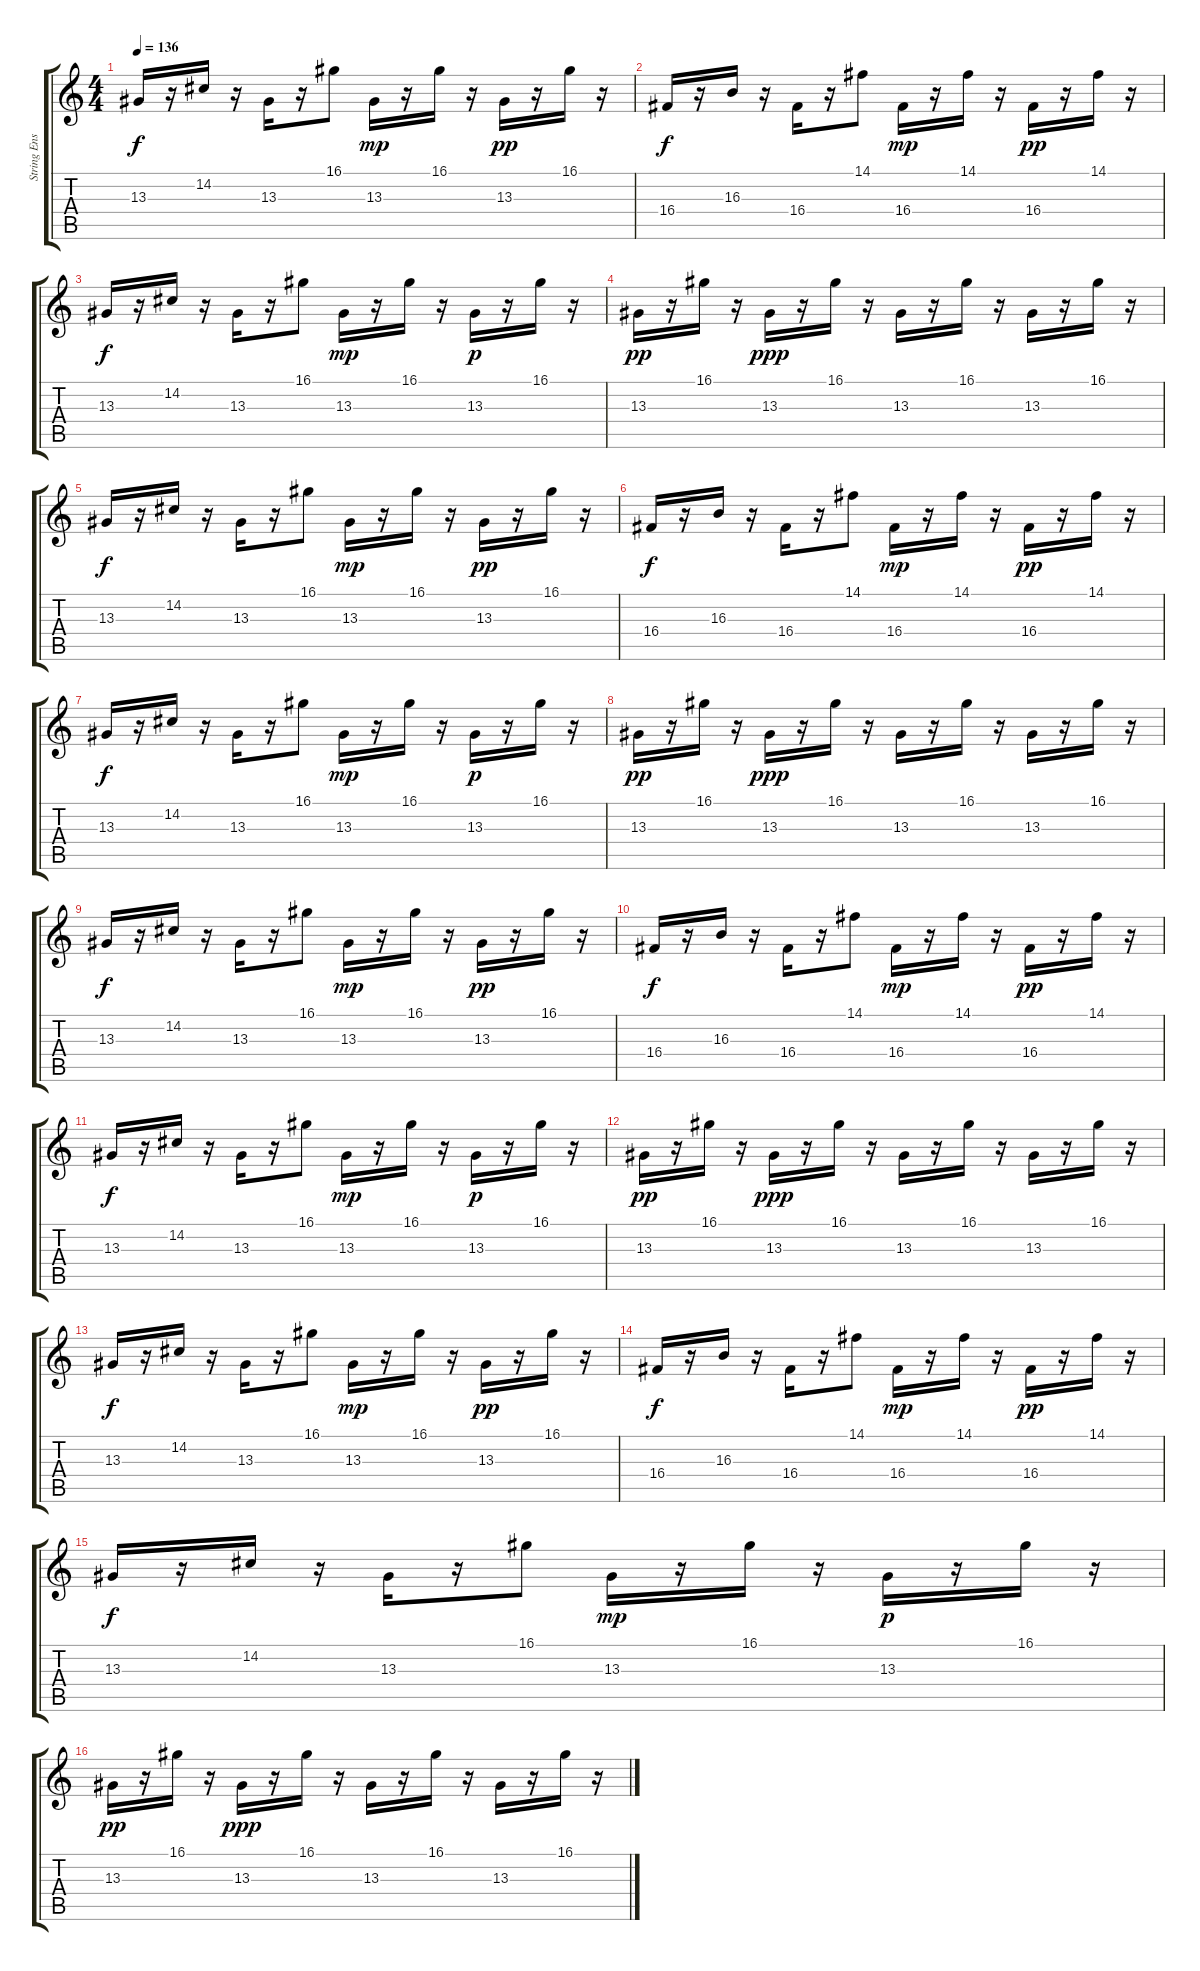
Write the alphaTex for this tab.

\track ("String Ensemble 1" "String Ens") {instrument stringensemble1}
\staff {score tabs}
\tuning (E4 B3 G3 D3 A2 E2) {hide}
\ts (4 4)
\tempo 136
\clef g2
\ks c
13.3.16{dy f} r.16 14.2.16 r.16 13.3.16 r.16 16.1.8 13.3.16{dy mp} r.16 16.1.16 r.16 13.3.16{dy pp} r.16 16.1.16 r.16 |
16.4.16{dy f} r.16 16.3.16 r.16 16.4.16 r.16 14.1.8 16.4.16{dy mp} r.16 14.1.16 r.16 16.4.16{dy pp} r.16 14.1.16 r.16 |
13.3.16{dy f} r.16 14.2.16 r.16 13.3.16 r.16 16.1.8 13.3.16{dy mp} r.16 16.1.16 r.16 13.3.16{dy p} r.16 16.1.16 r.16 |
13.3.16{dy pp} r.16 16.1.16 r.16 13.3.16{dy ppp} r.16 16.1.16 r.16 13.3.16 r.16 16.1.16 r.16 13.3.16 r.16 16.1.16 r.16 |
13.3.16{dy f} r.16 14.2.16 r.16 13.3.16 r.16 16.1.8 13.3.16{dy mp} r.16 16.1.16 r.16 13.3.16{dy pp} r.16 16.1.16 r.16 |
16.4.16{dy f} r.16 16.3.16 r.16 16.4.16 r.16 14.1.8 16.4.16{dy mp} r.16 14.1.16 r.16 16.4.16{dy pp} r.16 14.1.16 r.16 |
13.3.16{dy f} r.16 14.2.16 r.16 13.3.16 r.16 16.1.8 13.3.16{dy mp} r.16 16.1.16 r.16 13.3.16{dy p} r.16 16.1.16 r.16 |
13.3.16{dy pp} r.16 16.1.16 r.16 13.3.16{dy ppp} r.16 16.1.16 r.16 13.3.16 r.16 16.1.16 r.16 13.3.16 r.16 16.1.16 r.16 |
13.3.16{dy f} r.16 14.2.16 r.16 13.3.16 r.16 16.1.8 13.3.16{dy mp} r.16 16.1.16 r.16 13.3.16{dy pp} r.16 16.1.16 r.16 |
16.4.16{dy f} r.16 16.3.16 r.16 16.4.16 r.16 14.1.8 16.4.16{dy mp} r.16 14.1.16 r.16 16.4.16{dy pp} r.16 14.1.16 r.16 |
13.3.16{dy f} r.16 14.2.16 r.16 13.3.16 r.16 16.1.8 13.3.16{dy mp} r.16 16.1.16 r.16 13.3.16{dy p} r.16 16.1.16 r.16 |
13.3.16{dy pp} r.16 16.1.16 r.16 13.3.16{dy ppp} r.16 16.1.16 r.16 13.3.16 r.16 16.1.16 r.16 13.3.16 r.16 16.1.16 r.16 |
13.3.16{dy f} r.16 14.2.16 r.16 13.3.16 r.16 16.1.8 13.3.16{dy mp} r.16 16.1.16 r.16 13.3.16{dy pp} r.16 16.1.16 r.16 |
16.4.16{dy f} r.16 16.3.16 r.16 16.4.16 r.16 14.1.8 16.4.16{dy mp} r.16 14.1.16 r.16 16.4.16{dy pp} r.16 14.1.16 r.16 |
13.3.16{dy f} r.16 14.2.16 r.16 13.3.16 r.16 16.1.8 13.3.16{dy mp} r.16 16.1.16 r.16 13.3.16{dy p} r.16 16.1.16 r.16 |
13.3.16{dy pp} r.16 16.1.16 r.16 13.3.16{dy ppp} r.16 16.1.16 r.16 13.3.16 r.16 16.1.16 r.16 13.3.16 r.16 16.1.16 r.16
